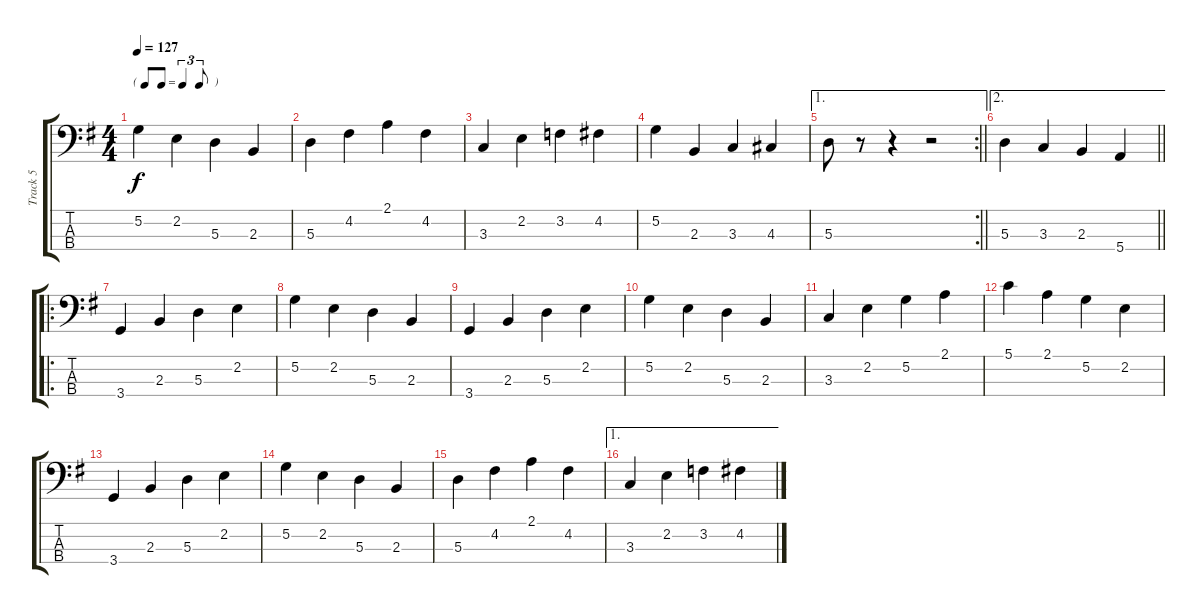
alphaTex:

\track ("Track 5" "Track 5") {instrument electricbassfinger}
\staff {score tabs}
\tuning (G2 D2 A1 E1) {hide}
\ts (4 4)
\tf triplet8th
\tempo 127
\clef f4
\ks g
5.2.4{dy f} 2.2.4 5.3.4 2.3.4 |
5.3.4 4.2.4 2.1.4 4.2.4 |
3.3.4 2.2.4 3.2.4 4.2.4 |
5.2.4 2.3.4 3.3.4 4.3.4 |
\ae 1
\rc 2
\barLineRight lightlight
5.3.8 r.8 r.4 r.2 |
\ae 2
\barLineRight lightlight
5.3.4 3.3.4 2.3.4 5.4.4 |
\ro
3.4.4 2.3.4 5.3.4 2.2.4 |
5.2.4 2.2.4 5.3.4 2.3.4 |
3.4.4 2.3.4 5.3.4 2.2.4 |
5.2.4 2.2.4 5.3.4 2.3.4 |
3.3.4 2.2.4 5.2.4 2.1.4 |
5.1.4 2.1.4 5.2.4 2.2.4 |
3.4.4 2.3.4 5.3.4 2.2.4 |
5.2.4 2.2.4 5.3.4 2.3.4 |
5.3.4 4.2.4 2.1.4 4.2.4 |
\ae 1
3.3.4 2.2.4 3.2.4 4.2.4
